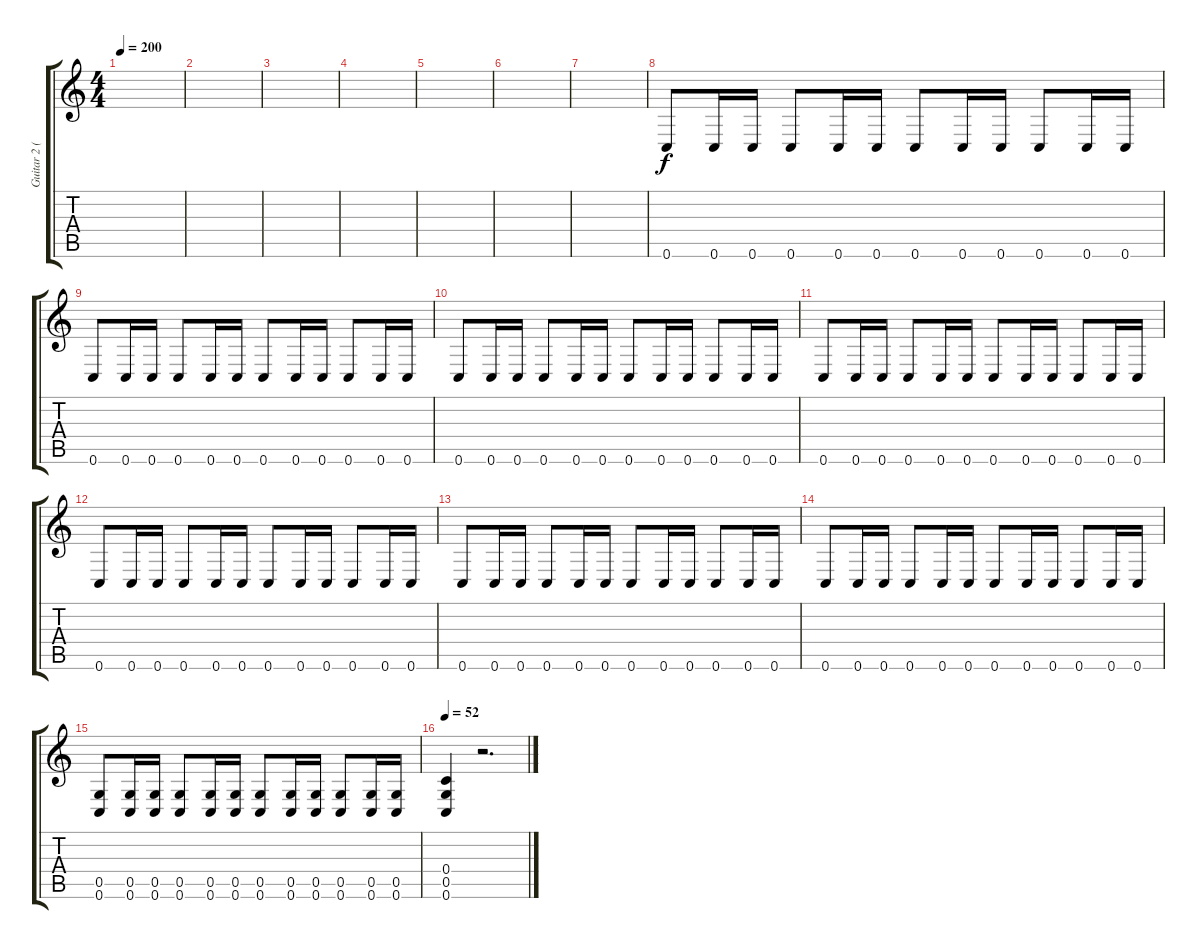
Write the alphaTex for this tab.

\track ("Guitar 2 (Solo Guitar)" "Guitar 2 (") {instrument overdrivenguitar}
\staff {score tabs}
\tuning (D4 A3 F3 C3 G2 C2) {hide}
\ts (4 4)
\tempo 200
\clef g2
\ks c
|
|
|
|
|
|
|
0.6.8 0.6.16 0.6.16 0.6.8 0.6.16 0.6.16 0.6.8 0.6.16 0.6.16 0.6.8 0.6.16 0.6.16 |
0.6.8 0.6.16 0.6.16 0.6.8 0.6.16 0.6.16 0.6.8 0.6.16 0.6.16 0.6.8 0.6.16 0.6.16 |
0.6.8 0.6.16 0.6.16 0.6.8 0.6.16 0.6.16 0.6.8 0.6.16 0.6.16 0.6.8 0.6.16 0.6.16 |
0.6.8 0.6.16 0.6.16 0.6.8 0.6.16 0.6.16 0.6.8 0.6.16 0.6.16 0.6.8 0.6.16 0.6.16 |
0.6.8 0.6.16 0.6.16 0.6.8 0.6.16 0.6.16 0.6.8 0.6.16 0.6.16 0.6.8 0.6.16 0.6.16 |
0.6.8 0.6.16 0.6.16 0.6.8 0.6.16 0.6.16 0.6.8 0.6.16 0.6.16 0.6.8 0.6.16 0.6.16 |
0.6.8 0.6.16 0.6.16 0.6.8 0.6.16 0.6.16 0.6.8 0.6.16 0.6.16 0.6.8 0.6.16 0.6.16 |
(0.5 0.6).8 (0.5 0.6).16 (0.5 0.6).16 (0.5 0.6).8 (0.5 0.6).16 (0.5 0.6).16 (0.5 0.6).8 (0.5 0.6).16 (0.5 0.6).16 (0.5 0.6).8 (0.5 0.6).16 (0.5 0.6).16 |
\tempo 52
(0.4 0.5 0.6).4 r.2{d}
